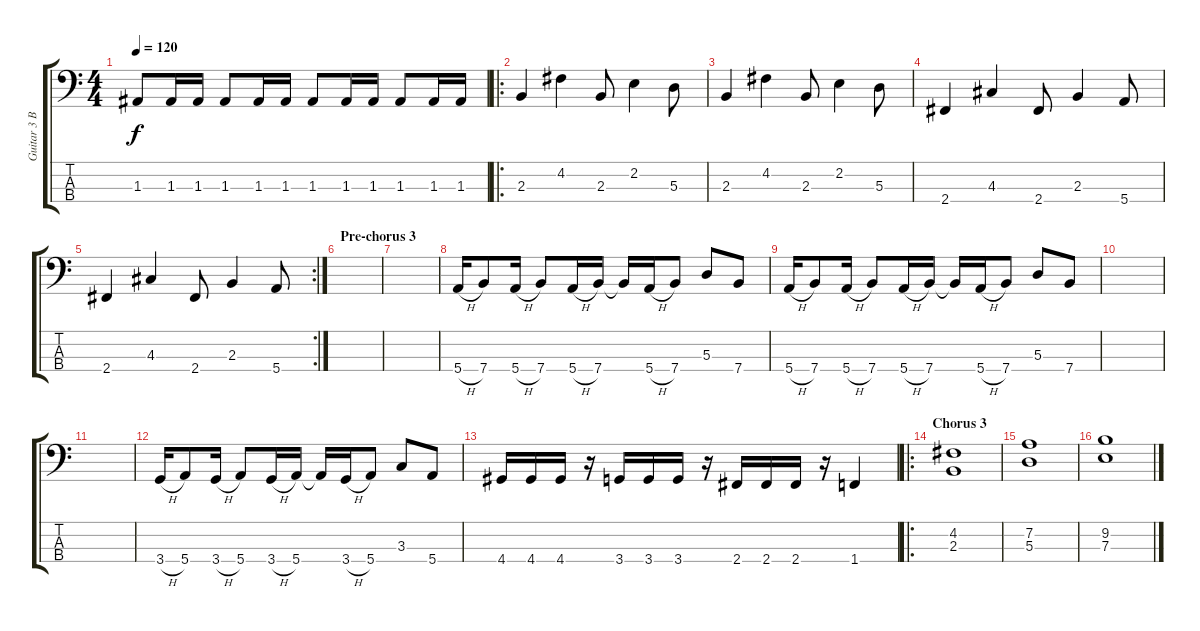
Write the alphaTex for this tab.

\track ("Guitar 3 Bass" "Guitar 3 B") {instrument electricbasspick}
\staff {score tabs}
\tuning (G2 D2 A1 E1) {hide}
\ts (4 4)
\tempo 120
\clef f4
\ks c
1.3.8{dy f} 1.3.16 1.3.16 1.3.8 1.3.16 1.3.16 1.3.8 1.3.16 1.3.16 1.3.8 1.3.16 1.3.16 |
\ro
2.3.4{volume 13 instrument electricbasspick} 4.2.4 2.3.8 2.2.4 5.3.8 |
2.3.4 4.2.4 2.3.8 2.2.4 5.3.8 |
2.4.4 4.3.4 2.4.8 2.3.4 5.4.8 |
\rc 2
2.4.4 4.3.4 2.4.8 2.3.4 5.4.8 |
\section ("" "Pre-chorus 3")
|
|
5.4{h}.16{volume 13 instrument distortionguitar} 7.4.8 5.4{h}.16 7.4.8 5.4{h}.16 7.4.16 7.4{t}.16 5.4{h}.16 7.4.8 5.3.8 7.4.8 |
5.4{h}.16{instrument distortionguitar} 7.4.8 5.4{h}.16 7.4.8 5.4{h}.16 7.4.16 7.4{t}.16 5.4{h}.16 7.4.8 5.3.8 7.4.8 |
|
|
3.4{h}.16{instrument distortionguitar} 5.4.8 3.4{h}.16 5.4.8 3.4{h}.16 5.4.16 5.4{t}.16 3.4{h}.16 5.4.8 3.3.8 5.4.8 |
4.4.16 4.4.16 4.4.16 r.16 3.4.16 3.4.16 3.4.16 r.16 2.4.16 2.4.16 2.4.16 r.16 1.4.4 |
\ro
\section ("" "Chorus 3")
(4.2 2.3).1{instrument distortionguitar} |
(7.2 5.3).1 |
(9.2 7.3).1
